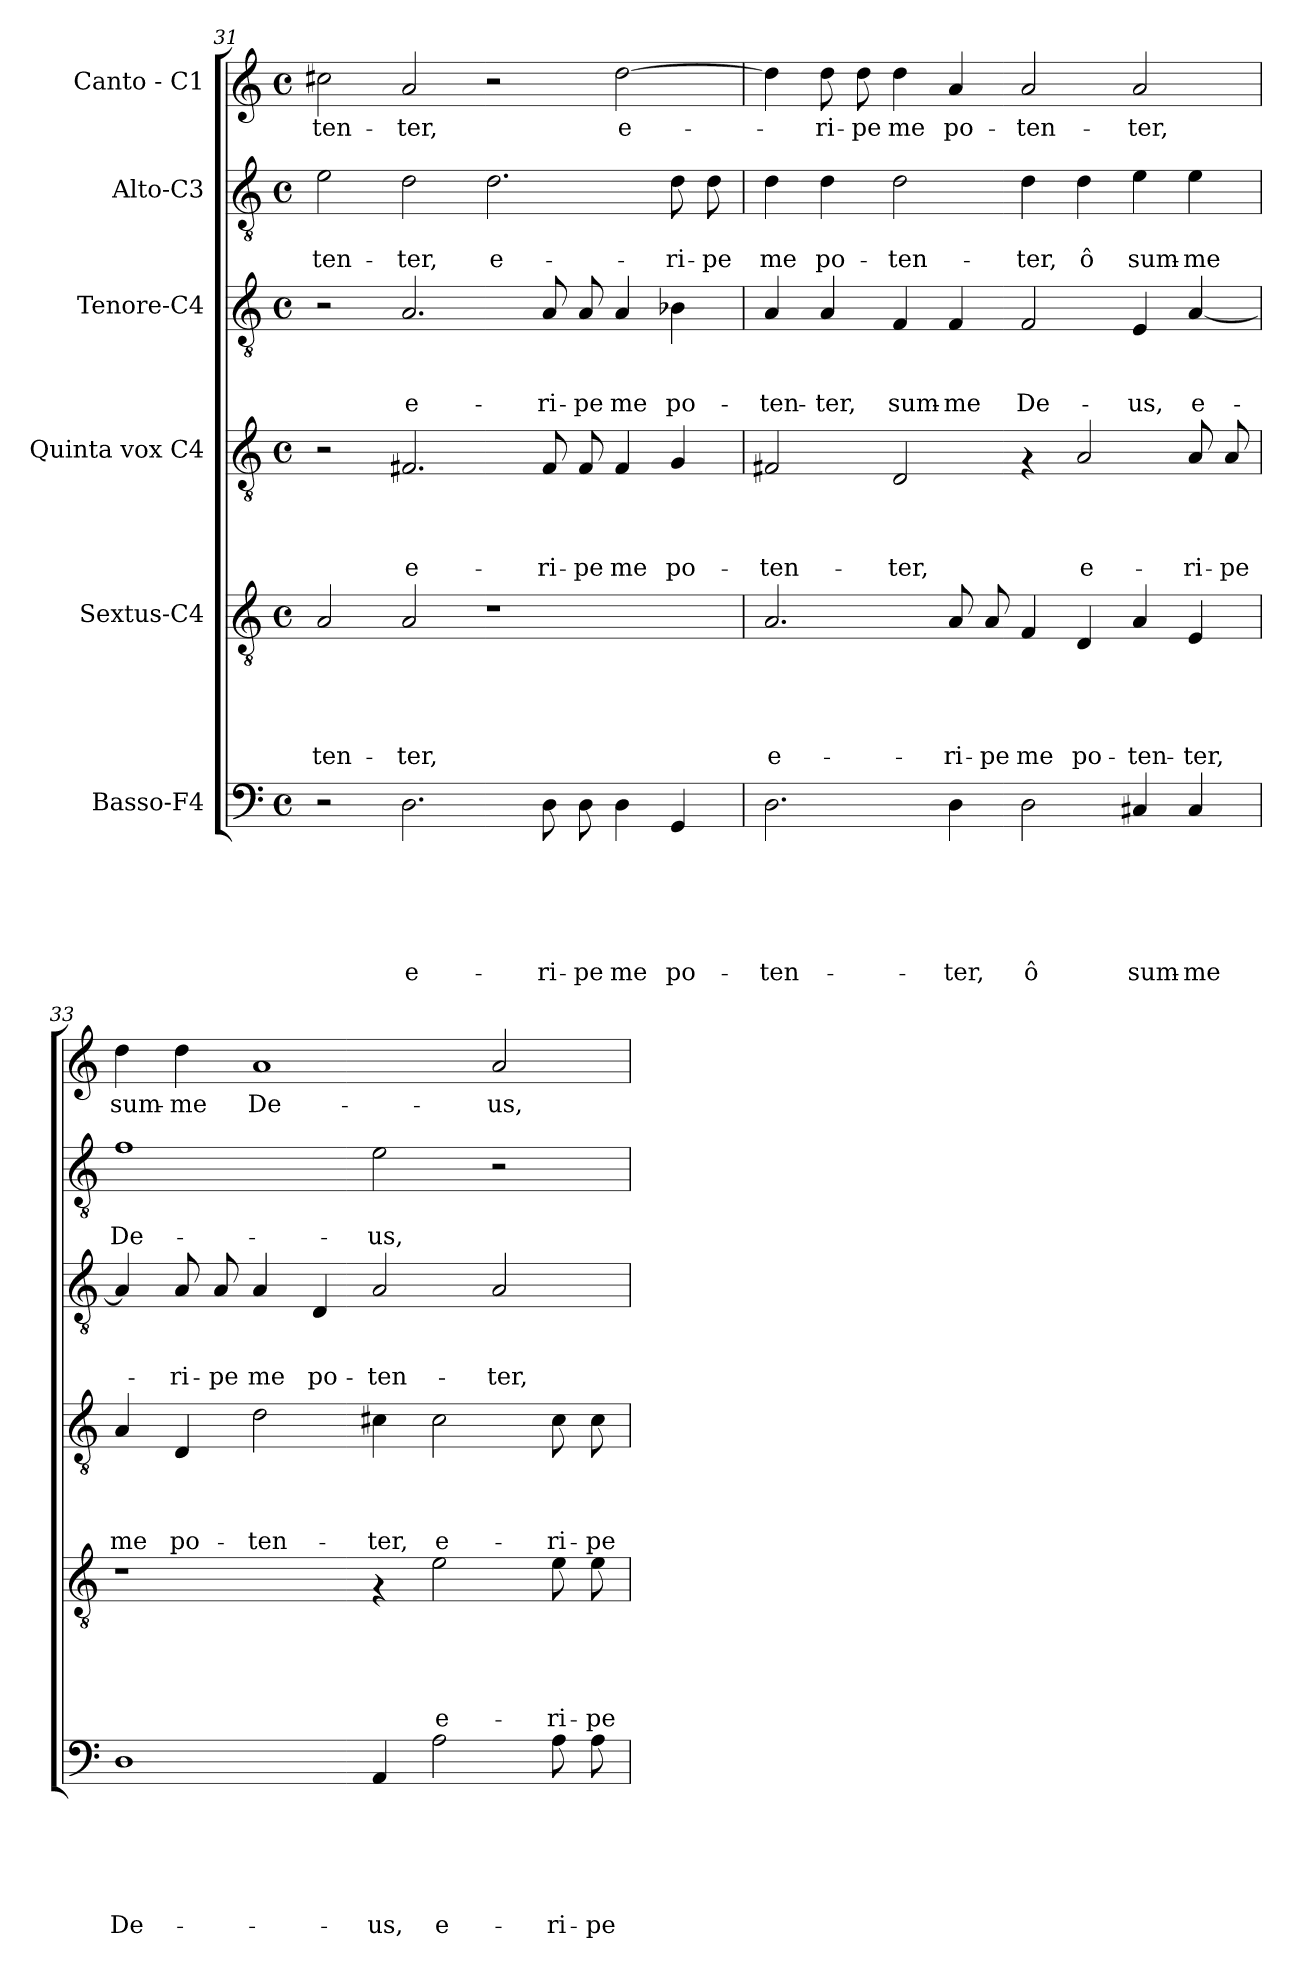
**kern	**text	**text	**text	**text	**text	**text	**kern	**text	**text	**text	**text	**text	**kern	**text	**text	**text	**text	**kern	**text	**text	**text	**kern	**text	**text	**kern	**text
*part6	*part6	*part6	*part6	*part6	*part6	*part6	*part5	*part5	*part5	*part5	*part5	*part5	*part4	*part4	*part4	*part4	*part4	*part3	*part3	*part3	*part3	*part2	*part2	*part2	*part1	*part1
*staff6	*staff6	*staff6	*staff6	*staff6	*staff6	*staff6	*staff5	*staff5	*staff5	*staff5	*staff5	*staff5	*staff4	*staff4	*staff4	*staff4	*staff4	*staff3	*staff3	*staff3	*staff3	*staff2	*staff2	*staff2	*staff1	*staff1
*I"Basso-F4	*	*	*	*	*	*	*I"Sextus-C4	*	*	*	*	*	*I"Quinta vox C4	*	*	*	*	*I"Tenore-C4	*	*	*	*I"Alto-C3	*	*	*I"Canto - C1	*
*clefF4	*	*	*	*	*	*	*clefGv2	*	*	*	*	*	*clefGv2	*	*	*	*	*clefGv2	*	*	*	*clefGv2	*	*	*clefG2	*
*k[]	*	*	*	*	*	*	*k[]	*	*	*	*	*	*k[]	*	*	*	*	*k[]	*	*	*	*k[]	*	*	*k[]	*
*C:	*	*	*	*	*	*	*C:	*	*	*	*	*	*C:	*	*	*	*	*C:	*	*	*	*C:	*	*	*C:	*
*M4/4	*	*	*	*	*	*	*M4/4	*	*	*	*	*	*M4/4	*	*	*	*	*M4/4	*	*	*	*M4/4	*	*	*M4/4	*
*met(c)	*	*	*	*	*	*	*met(c)	*	*	*	*	*	*met(c)	*	*	*	*	*met(c)	*	*	*	*met(c)	*	*	*met(c)	*
=31	=31	=31	=31	=31	=31	=31	=31	=31	=31	=31	=31	=31	=31	=31	=31	=31	=31	=31	=31	=31	=31	=31	=31	=31	=31	=31
!	!	!	!	!	!	!	!	!	!	!	!	!LO:LY:b	!	!	!	!	!	!	!	!	!	!	!	!LO:LY:b	!	!LO:LY:b
2r	.	.	.	.	.	.	2A/	.	.	.	.	-ten-	2r	.	.	.	.	2r	.	.	.	2e\	.	-ten-	2cc#X\	-ten-
!	!	!	!	!	!	!LO:LY:b	!	!	!	!	!	!LO:LY:b	!	!	!	!	!LO:LY:b	!	!	!	!LO:LY:b	!	!	!LO:LY:b	!	!LO:LY:b
2.D\	.	.	.	.	.	e-	2A/	.	.	.	.	-ter,	2.F#X/	.	.	.	e-	2.A/	.	.	e-	2d\	.	-ter,	2a/	-ter,
!	!	!	!	!	!	!	!	!	!	!	!	!	!	!	!	!	!	!	!	!	!	!	!	!LO:LY:b	!	!
.	.	.	.	.	.	.	1r	.	.	.	.	.	.	.	.	.	.	.	.	.	.	2.d\	.	e-	2r	.
!	!	!	!	!	!	!LO:LY:b	!	!	!	!	!	!	!	!	!	!	!LO:LY:b	!	!	!	!LO:LY:b	!	!	!	!	!
8D\	.	.	.	.	.	-ri-	.	.	.	.	.	.	8F#/	.	.	.	-ri-	8A/	.	.	-ri-	.	.	.	.	.
!	!	!	!	!	!	!LO:LY:b	!	!	!	!	!	!	!	!	!	!	!LO:LY:b	!	!	!	!LO:LY:b	!	!	!	!	!
8D\	.	.	.	.	.	-pe	.	.	.	.	.	.	8F#/	.	.	.	-pe	8A/	.	.	-pe	.	.	.	.	.
!	!	!	!	!	!	!LO:LY:b	!	!	!	!	!	!	!	!	!	!	!LO:LY:b	!	!	!	!LO:LY:b	!	!	!	!	!LO:LY:b
4D\	.	.	.	.	.	me	.	.	.	.	.	.	4F#/	.	.	.	me	4A/	.	.	me	.	.	.	[>2dd\	e-
!	!	!	!	!	!	!LO:LY:b	!	!	!	!	!	!	!	!	!	!	!LO:LY:b	!	!	!	!LO:LY:b	!	!	!LO:LY:b	!	!
4GG/	.	.	.	.	.	po-	.	.	.	.	.	.	4G/	.	.	.	po-	4B-X\	.	.	po-	8d\	.	-ri-	.	.
!	!	!	!	!	!	!	!	!	!	!	!	!	!	!	!	!	!	!	!	!	!	!	!	!LO:LY:b	!	!
.	.	.	.	.	.	.	.	.	.	.	.	.	.	.	.	.	.	.	.	.	.	8d\	.	-pe	.	.
=32	=32	=32	=32	=32	=32	=32	=32	=32	=32	=32	=32	=32	=32	=32	=32	=32	=32	=32	=32	=32	=32	=32	=32	=32	=32	=32
!	!	!	!	!	!	!LO:LY:b	!	!	!	!	!	!LO:LY:b	!	!	!	!	!LO:LY:b	!	!	!	!LO:LY:b	!	!	!LO:LY:b	!	!
2.D\	.	.	.	.	.	-ten-	2.A/	.	.	.	.	e-	2F#X/	.	.	.	-ten-	4A/	.	.	-ten-	4d\	.	me	4dd\]	.
!	!	!	!	!	!	!	!	!	!	!	!	!	!	!	!	!	!	!	!	!	!LO:LY:b	!	!	!LO:LY:b	!	!LO:LY:b
.	.	.	.	.	.	.	.	.	.	.	.	.	.	.	.	.	.	4A/	.	.	-ter,	4d\	.	po-	8dd\	-ri-
!	!	!	!	!	!	!	!	!	!	!	!	!	!	!	!	!	!	!	!	!	!	!	!	!	!	!LO:LY:b
.	.	.	.	.	.	.	.	.	.	.	.	.	.	.	.	.	.	.	.	.	.	.	.	.	8dd\	-pe
!	!	!	!	!	!	!	!	!	!	!	!	!	!	!	!	!	!LO:LY:b	!	!	!	!LO:LY:b	!	!	!LO:LY:b	!	!LO:LY:b
.	.	.	.	.	.	.	.	.	.	.	.	.	2D/	.	.	.	-ter,	4F/	.	.	sum-	2d\	.	-ten-	4dd\	me
!	!	!	!	!	!	!LO:LY:b	!	!	!	!	!	!LO:LY:b	!	!	!	!	!	!	!	!	!LO:LY:b	!	!	!	!	!LO:LY:b
4D\	.	.	.	.	.	-ter,	8A/	.	.	.	.	-ri-	.	.	.	.	.	4F/	.	.	-me	.	.	.	4a/	po-
!	!	!	!	!	!	!	!	!	!	!	!	!LO:LY:b	!	!	!	!	!	!	!	!	!	!	!	!	!	!
.	.	.	.	.	.	.	8A/	.	.	.	.	-pe	.	.	.	.	.	.	.	.	.	.	.	.	.	.
!	!	!	!	!	!	!LO:LY:b	!	!	!	!	!	!LO:LY:b	!	!	!	!	!	!	!	!	!LO:LY:b	!	!	!LO:LY:b	!	!LO:LY:b
2D\	.	.	.	.	.	ô	4F/	.	.	.	.	me	4rF	.	.	.	.	2F/	.	.	De-	4d\	.	-ter,	2a/	-ten-
!	!	!	!	!	!	!	!	!	!	!	!	!LO:LY:b	!	!	!	!	!LO:LY:b	!	!	!	!	!	!	!LO:LY:b	!	!
.	.	.	.	.	.	.	4D/	.	.	.	.	po-	2A/	.	.	.	e-	.	.	.	.	4d\	.	ô	.	.
!	!	!	!	!	!	!LO:LY:b	!	!	!	!	!	!LO:LY:b	!	!	!	!	!	!	!	!	!LO:LY:b	!	!	!LO:LY:b	!	!LO:LY:b
4C#X/	.	.	.	.	.	sum-	4A/	.	.	.	.	-ten-	.	.	.	.	.	4E/	.	.	-us,	4e\	.	sum-	2a/	-ter,
!	!	!	!	!	!	!LO:LY:b	!	!	!	!	!	!LO:LY:b	!	!	!	!	!LO:LY:b	!	!	!	!LO:LY:b	!	!	!LO:LY:b	!	!
4C#/	.	.	.	.	.	-me	4E/	.	.	.	.	-ter,	8A/	.	.	.	-ri-	[<4A/	.	.	e-	4e\	.	-me	.	.
!	!	!	!	!	!	!	!	!	!	!	!	!	!	!	!	!	!LO:LY:b	!	!	!	!	!	!	!	!	!
.	.	.	.	.	.	.	.	.	.	.	.	.	8A/	.	.	.	-pe	.	.	.	.	.	.	.	.	.
!!LO:PB:g=z
=33	=33	=33	=33	=33	=33	=33	=33	=33	=33	=33	=33	=33	=33	=33	=33	=33	=33	=33	=33	=33	=33	=33	=33	=33	=33	=33
!	!	!	!	!	!	!LO:LY:b	!	!	!	!	!	!	!	!	!	!	!LO:LY:b	!	!	!	!	!	!	!LO:LY:b	!	!LO:LY:b
1D	.	.	.	.	.	De-	1r	.	.	.	.	.	4A/	.	.	.	me	4A/]	.	.	.	1f	.	De-	4dd\	sum-
!	!	!	!	!	!	!	!	!	!	!	!	!	!	!	!	!	!LO:LY:b	!	!	!	!LO:LY:b	!	!	!	!	!LO:LY:b
.	.	.	.	.	.	.	.	.	.	.	.	.	4D/	.	.	.	po-	8A/	.	.	-ri-	.	.	.	4dd\	-me
!	!	!	!	!	!	!	!	!	!	!	!	!	!	!	!	!	!	!	!	!	!LO:LY:b	!	!	!	!	!
.	.	.	.	.	.	.	.	.	.	.	.	.	.	.	.	.	.	8A/	.	.	-pe	.	.	.	.	.
!	!	!	!	!	!	!	!	!	!	!	!	!	!	!	!	!	!LO:LY:b	!	!	!	!LO:LY:b	!	!	!	!	!LO:LY:b
.	.	.	.	.	.	.	.	.	.	.	.	.	2d\	.	.	.	-ten-	4A/	.	.	me	.	.	.	1a	De-
!	!	!	!	!	!	!	!	!	!	!	!	!	!	!	!	!	!	!	!	!	!LO:LY:b	!	!	!	!	!
.	.	.	.	.	.	.	.	.	.	.	.	.	.	.	.	.	.	4D/	.	.	po-	.	.	.	.	.
!	!	!	!	!	!	!LO:LY:b	!	!	!	!	!	!	!	!	!	!	!LO:LY:b	!	!	!	!LO:LY:b	!	!	!LO:LY:b	!	!
4AA/	.	.	.	.	.	-us,	4rF	.	.	.	.	.	4c#X\	.	.	.	-ter,	2A/	.	.	-ten-	2e\	.	-us,	.	.
!	!	!	!	!	!	!LO:LY:b	!	!	!	!	!	!LO:LY:b	!	!	!	!	!LO:LY:b	!	!	!	!	!	!	!	!	!
2A\	.	.	.	.	.	e-	2e\	.	.	.	.	e-	2c#\	.	.	.	e-	.	.	.	.	.	.	.	.	.
!	!	!	!	!	!	!	!	!	!	!	!	!	!	!	!	!	!	!	!	!	!LO:LY:b	!	!	!	!	!LO:LY:b
.	.	.	.	.	.	.	.	.	.	.	.	.	.	.	.	.	.	2A/	.	.	-ter,	2r	.	.	2a/	-us,
!	!	!	!	!	!	!LO:LY:b	!	!	!	!	!	!LO:LY:b	!	!	!	!	!LO:LY:b	!	!	!	!	!	!	!	!	!
8A\	.	.	.	.	.	-ri-	8e\	.	.	.	.	-ri-	8c#\	.	.	.	-ri-	.	.	.	.	.	.	.	.	.
!	!	!	!	!	!	!LO:LY:b	!	!	!	!	!	!LO:LY:b	!	!	!	!	!LO:LY:b	!	!	!	!	!	!	!	!	!
8A\	.	.	.	.	.	-pe	8e\	.	.	.	.	-pe	8c#\	.	.	.	-pe	.	.	.	.	.	.	.	.	.
=	=	=	=	=	=	=	=	=	=	=	=	=	=	=	=	=	=	=	=	=	=	=	=	=	=	=
*-	*-	*-	*-	*-	*-	*-	*-	*-	*-	*-	*-	*-	*-	*-	*-	*-	*-	*-	*-	*-	*-	*-	*-	*-	*-	*-
